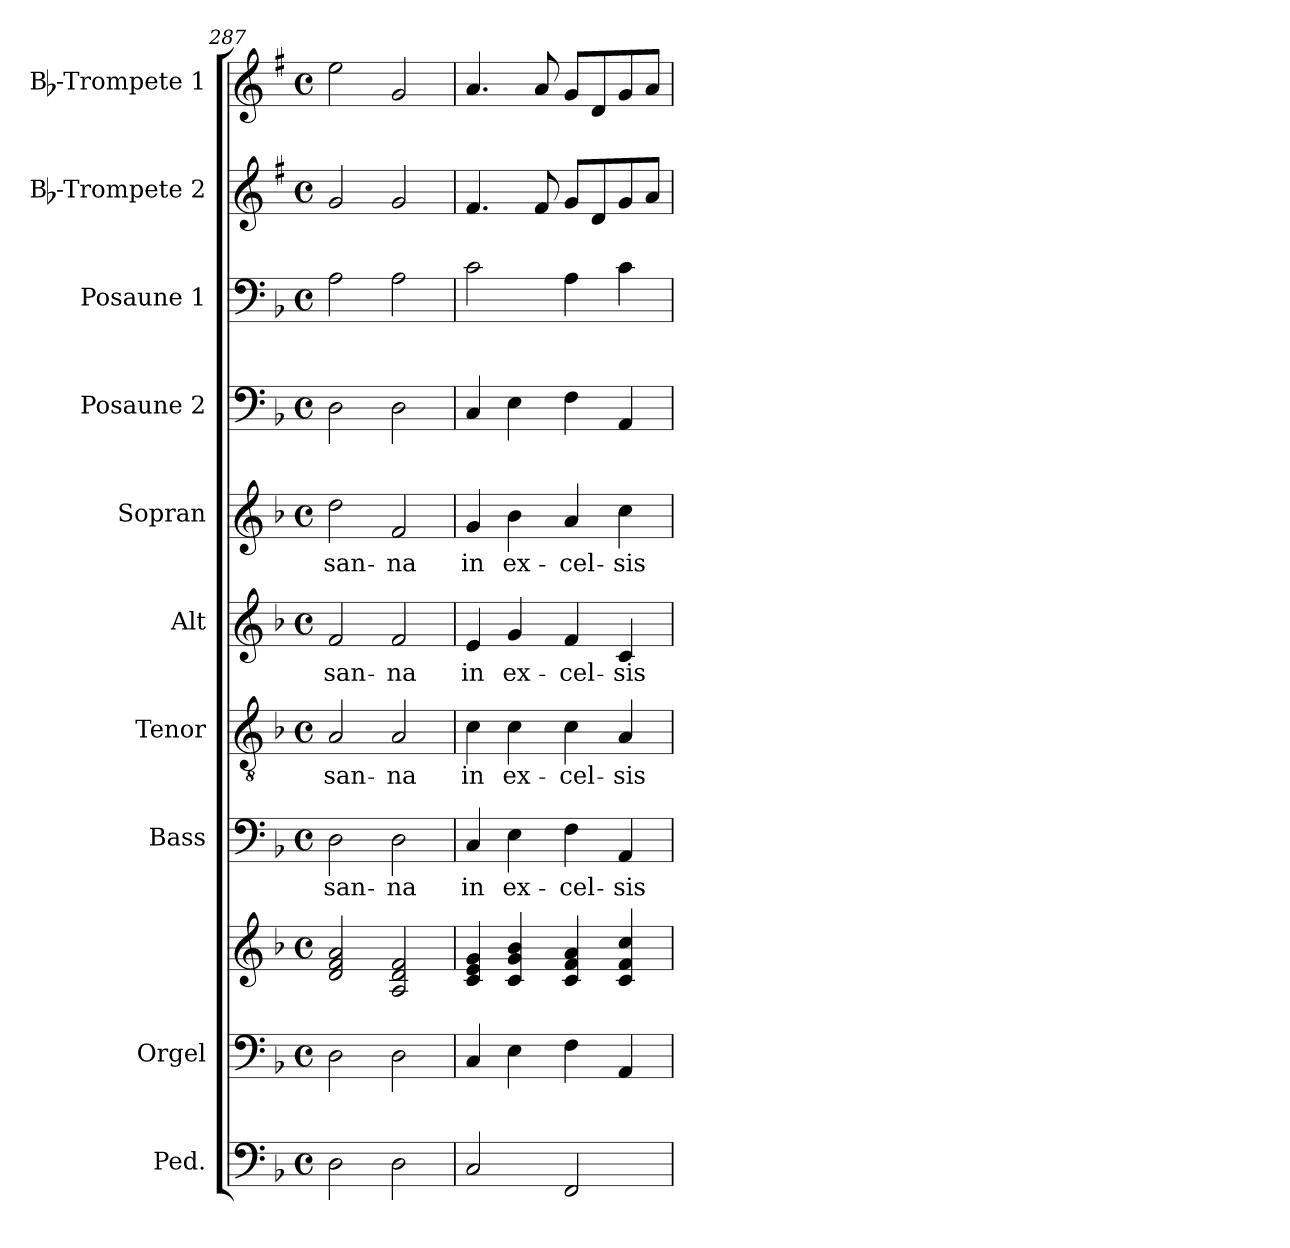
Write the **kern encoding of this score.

**kern	**kern	**kern	**kern	**text	**kern	**text	**kern	**text	**kern	**text	**kern	**kern	**kern	**kern
*part10	*part9	*part9	*part8	*part8	*part7	*part7	*part6	*part6	*part5	*part5	*part4	*part3	*part2	*part1
*staff11	*staff10	*staff9	*staff8	*staff8	*staff7	*staff7	*staff6	*staff6	*staff5	*staff5	*staff4	*staff3	*staff2	*staff1
*I"Ped.	*I"Orgel	*	*I"Bass	*	*I"Tenor	*	*I"Alt	*	*I"Sopran	*	*I"Posaune 2	*I"Posaune 1	*I"Bb-Trompete 2	*I"Bb-Trompete 1
*	*I'Org.	*	*I'B.	*	*I'T.	*	*I'A.	*	*I'S.	*	*I'Pos. 2	*I'Pos. 1	*I'Bb Trp. 2	*I'Bb Trp. 1
*clefF4	*clefF4	*clefG2	*clefF4	*	*clefGv2	*	*clefG2	*	*clefG2	*	*clefF4	*clefF4	*clefG2	*clefG2
*ITrd7c12	*	*	*	*	*	*	*	*	*	*	*	*	*ITrd1c2	*ITrd1c2
*k[b-]	*k[b-]	*k[b-]	*k[b-]	*	*k[b-]	*	*k[b-]	*	*k[b-]	*	*k[b-]	*k[b-]	*k[b-]	*k[b-]
*F:	*F:	*F:	*F:	*	*F:	*	*F:	*	*F:	*	*F:	*F:	*F:	*F:
*M4/4	*M4/4	*M4/4	*M4/4	*	*M4/4	*	*M4/4	*	*M4/4	*	*M4/4	*M4/4	*M4/4	*M4/4
*met(c)	*met(c)	*met(c)	*met(c)	*	*met(c)	*	*met(c)	*	*met(c)	*	*met(c)	*met(c)	*met(c)	*met(c)
=287	=287	=287	=287	=287	=287	=287	=287	=287	=287	=287	=287	=287	=287	=287
!	!	!	!	!LO:LY:b	!	!LO:LY:b	!	!LO:LY:b	!	!LO:LY:b	!	!	!	!
2DD\	2D\	2d/ 2f/ 2a/	2D\	-san-	2A/	-san-	2f/	-san-	2dd\	-san-	2D\	2A\	2f/	2dd\
!	!	!	!	!LO:LY:b	!	!LO:LY:b	!	!LO:LY:b	!	!LO:LY:b	!	!	!	!
2DD\	2D\	2A/ 2d/ 2f/	2D\	-na	2A/	-na	2f/	-na	2f/	-na	2D\	2A\	2f/	2f/
=288	=288	=288	=288	=288	=288	=288	=288	=288	=288	=288	=288	=288	=288	=288
!	!	!	!	!LO:LY:b	!	!LO:LY:b	!	!LO:LY:b	!	!LO:LY:b	!	!	!	!
2CC/	4C/	4c/ 4e/ 4g/	4C/	in	4c\	in	4e/	in	4g/	in	4C/	2c\	4.e/	4.g/
!	!	!	!	!LO:LY:b	!	!LO:LY:b	!	!LO:LY:b	!	!LO:LY:b	!	!	!	!
.	4E\	4c/ 4g/ 4b-/	4E\	ex-	4c\	ex-	4g/	ex-	4b-\	ex-	4E\	.	.	.
.	.	.	.	.	.	.	.	.	.	.	.	.	8e/	8g/
!	!	!	!	!LO:LY:b	!	!LO:LY:b	!	!LO:LY:b	!	!LO:LY:b	!	!	!	!
2FFF/	4F\	4c/ 4f/ 4a/	4F\	-cel-	4c\	-cel-	4f/	-cel-	4a/	-cel-	4F\	4A\	8f/L	8f/L
.	.	.	.	.	.	.	.	.	.	.	.	.	8c/	8c/
!	!	!	!	!LO:LY:b	!	!LO:LY:b	!	!LO:LY:b	!	!LO:LY:b	!	!	!	!
.	4AA/	4c/ 4f/ 4cc/	4AA/	-sis	4A/	-sis	4c/	-sis	4cc\	-sis	4AA/	4c\	8f/	8f/
.	.	.	.	.	.	.	.	.	.	.	.	.	8g/J	8g/J
=	=	=	=	=	=	=	=	=	=	=	=	=	=	=
*-	*-	*-	*-	*-	*-	*-	*-	*-	*-	*-	*-	*-	*-	*-
